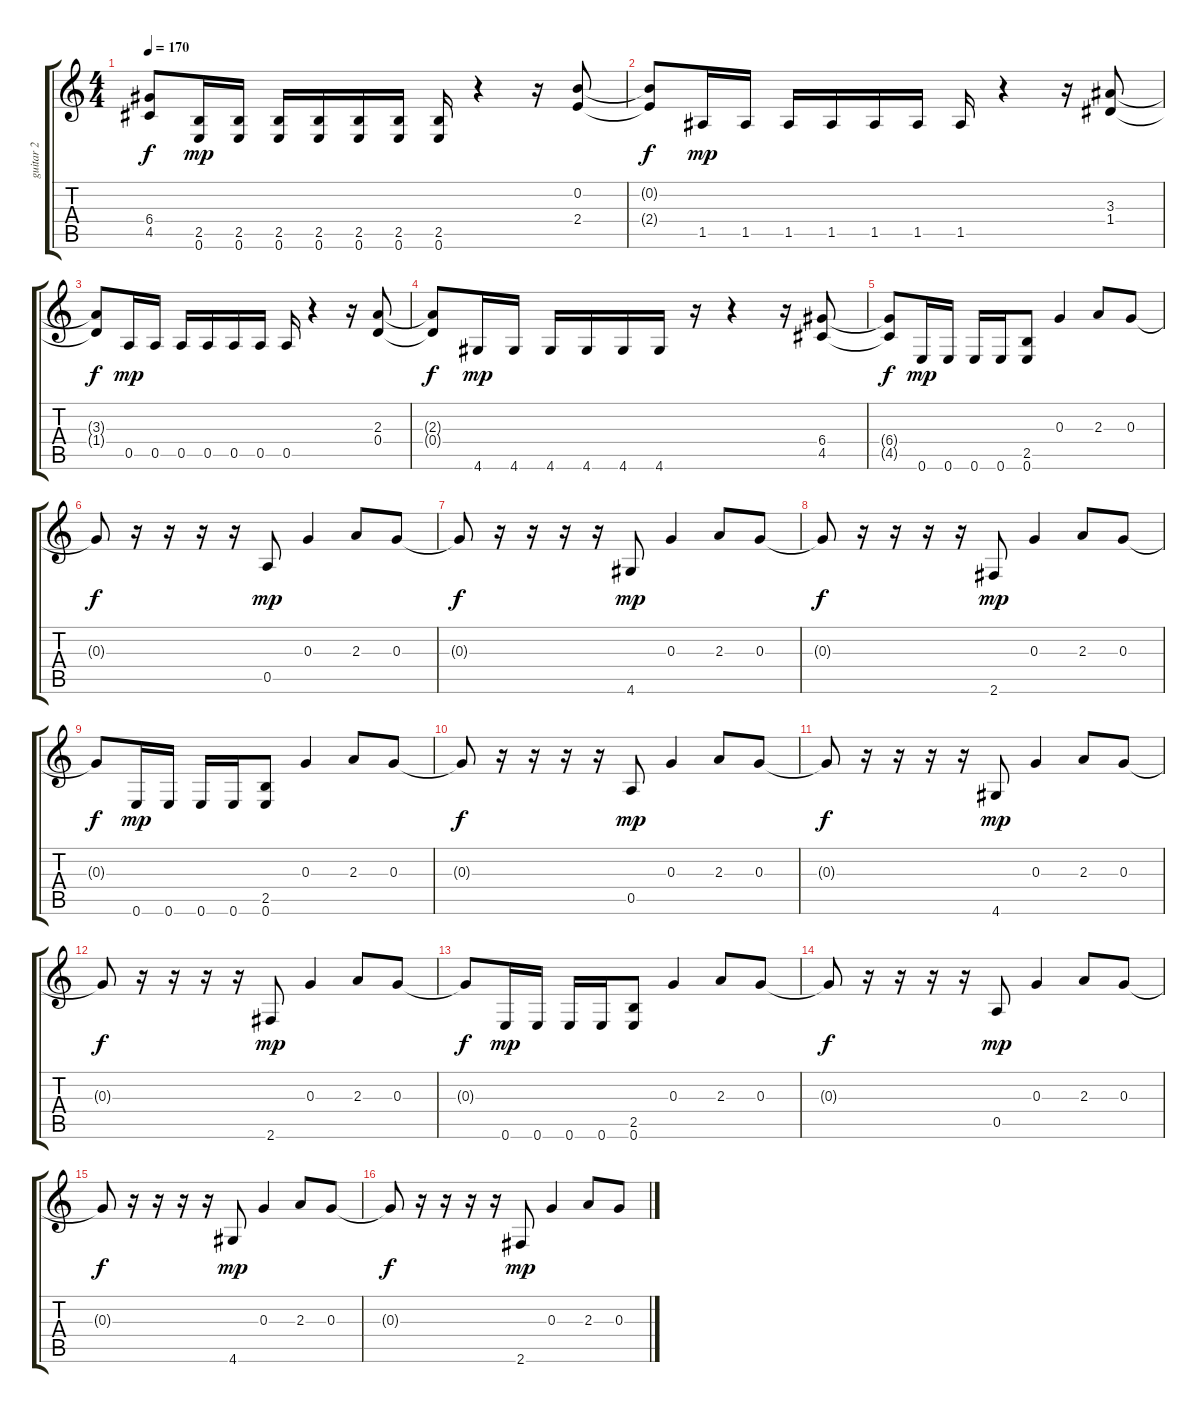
\track ("guitar 2            " "guitar 2  ") {instrument distortionguitar}
\staff {score tabs}
\tuning (E4 B3 G3 D3 A2 E2) {hide}
\ts (4 4)
\tempo 170
\clef g2
\ks c
(6.4{t} 4.5{t}).8{dy f} (2.5 0.6).16{dy mp} (2.5 0.6).16 (2.5 0.6).16 (2.5 0.6).16 (2.5 0.6).16 (2.5 0.6).16 (2.5 0.6).16 r.4 r.16 (0.2 2.4).8 |
(0.2{t} 2.4{t}).8{dy f} 1.5.16{dy mp} 1.5.16 1.5.16 1.5.16 1.5.16 1.5.16 1.5.16 r.4 r.16 (3.3 1.4).8 |
(3.3{t} 1.4{t}).8{dy f} 0.5.16{dy mp} 0.5.16 0.5.16 0.5.16 0.5.16 0.5.16 0.5.16 r.4 r.16 (2.3 0.4).8 |
(2.3{t} 0.4{t}).8{dy f} 4.6.16{dy mp} 4.6.16 4.6.16 4.6.16 4.6.16 4.6.16 r.16 r.4 r.16 (6.4 4.5).8 |
(6.4{t} 4.5{t}).8{dy f} 0.6.16{dy mp} 0.6.16 0.6.16 0.6.16 (2.5 0.6).8 0.3.4 2.3.8 0.3.8 |
0.3{t}.8{dy f} r.16 r.16 r.16 r.16 0.5.8{dy mp} 0.3.4 2.3.8 0.3.8 |
0.3{t}.8{dy f} r.16 r.16 r.16 r.16 4.6.8{dy mp} 0.3.4 2.3.8 0.3.8 |
0.3{t}.8{dy f} r.16 r.16 r.16 r.16 2.6.8{dy mp} 0.3.4 2.3.8 0.3.8 |
0.3{t}.8{dy f} 0.6.16{dy mp} 0.6.16 0.6.16 0.6.16 (2.5 0.6).8 0.3.4 2.3.8 0.3.8 |
0.3{t}.8{dy f} r.16 r.16 r.16 r.16 0.5.8{dy mp} 0.3.4 2.3.8 0.3.8 |
0.3{t}.8{dy f} r.16 r.16 r.16 r.16 4.6.8{dy mp} 0.3.4 2.3.8 0.3.8 |
0.3{t}.8{dy f} r.16 r.16 r.16 r.16 2.6.8{dy mp} 0.3.4 2.3.8 0.3.8 |
0.3{t}.8{dy f} 0.6.16{dy mp} 0.6.16 0.6.16 0.6.16 (2.5 0.6).8 0.3.4 2.3.8 0.3.8 |
0.3{t}.8{dy f} r.16 r.16 r.16 r.16 0.5.8{dy mp} 0.3.4 2.3.8 0.3.8 |
0.3{t}.8{dy f} r.16 r.16 r.16 r.16 4.6.8{dy mp} 0.3.4 2.3.8 0.3.8 |
0.3{t}.8{dy f} r.16 r.16 r.16 r.16 2.6.8{dy mp} 0.3.4 2.3.8 0.3.8
